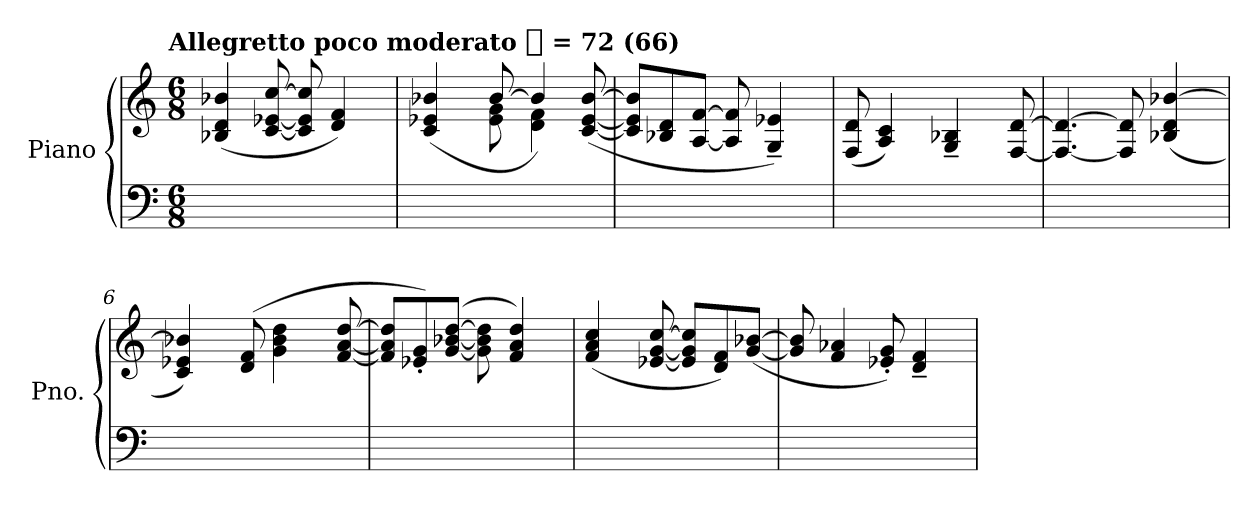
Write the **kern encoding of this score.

**kern	**kern
*part1	*part1
*staff2	*staff1
*I"Piano	*
*I'Pno.	*
*clefF4	*clefG2
*k[]	*k[]
*C:	*C:
!!LO:TX:omd:t=Allegretto poco moderato [quarter] = 72 (66)
*M6/8	*M6/8
*MM72	*MM72
=1	=1
4.ryy	(4B-X 4d 4b-X
.	[8c [8e-X [8cc
4ryy	8c] 8e-] 8cc]
.	4d 4f)
8ryy	.
=2	=2
*	*^
8ryy	(>4c 4e-X 4b-X	4ryy
4ryy	.	.
.	[8b-	8e- 8g
4ryy	4b-])	4d 4f
8ryy	(>[8c [8e- [8b-	8ryy
*	*v	*v
=3	=3
8ryy	8c] 8e-] 8b-]L
4ryy	8B-X 8d
.	[8A/ [8f/J
4ryy	8A]/ 8f]/
.	4G~>/ 4e-X~>/)
8ryy	.
=4	=4
8ryy	(>8F/ 8d/
8rBByy	4A/ 4c/)
8ryy	.
8ryy	4G~/ 4B-X~/
4ryy	.
.	[8F/ [8d/
=5	=5
4.ryy	4.F_/ 4.d_/
4ryy	8F]/ 8d]/
.	(4B-X 4d [4b-X
8ryy	.
=6	=6
8ryy	4c 4e-X 4b-X])
4ryy	.
.	(8d 8f
8ryy	4g 4b- 4dd
4ryy	.
.	[8f [8a [8dd
=7	=7
4.ryy	8f] 8a] 8dd]L
.	8e-X'> 8g'>)
.	([8g [8b-X [8ddJ
4ryy	8g] 8b-] 8dd]
.	4f 4a 4dd)
8ryy	.
=8	=8
8ryy	(4f 4a 4cc
4ryy	.
.	[8e-X [8g [8cc
4ryy	8e-] 8g] 8cc]L
.	8d 8f)
8ryy	([8g [8b-XJ
=9	=9
8ryy	8g] 8b-]
4ryy	4f 4a-X
4ryy	8e-X' 8g')
.	4d~ 4f~
8ryy	.
=	=
*-	*-
